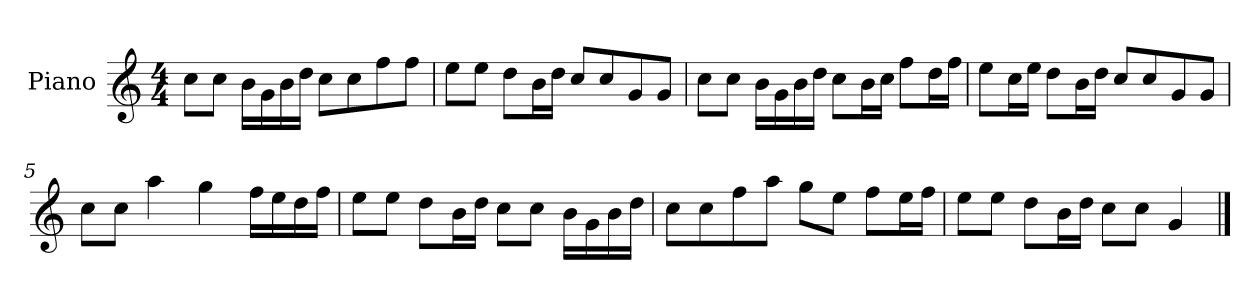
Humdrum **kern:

**kern
*part1
*staff1
*I"Piano
*I'P-no
*clefG2
*k[]
*M4/4
*MM90
=1
8cc\L
8cc\J
16b\LL
16g\
16b\
16dd\JJ
8cc\L
8cc\
8ff\
8ff\J
=2
8ee\L
8ee\J
8dd\L
16b\L
16dd\JJ
8cc/L
8cc/
8g/
8g/J
=3
8cc\L
8cc\J
16b\LL
16g\
16b\
16dd\JJ
8cc\L
16b\L
16cc\JJ
8ff\L
16dd\L
16ff\JJ
=4
8ee\L
16cc\L
16ee\JJ
8dd\L
16b\L
16dd\JJ
8cc/L
8cc/
8g/
8g/J
!!LO:LB:g=z
=5
8cc\L
8cc\J
4aa\
4gg\
16ff\LL
16ee\
16dd\
16ff\JJ
=6
8ee\L
8ee\J
8dd\L
16b\L
16dd\JJ
8cc\L
8cc\J
16b\LL
16g\
16b\
16dd\JJ
=7
8cc\L
8cc\
8ff\
8aa\J
8gg\L
8ee\J
8ff\L
16ee\L
16ff\JJ
=8
8ee\L
8ee\J
8dd\L
16b\L
16dd\JJ
8cc\L
8cc\J
4g/
==
*-
